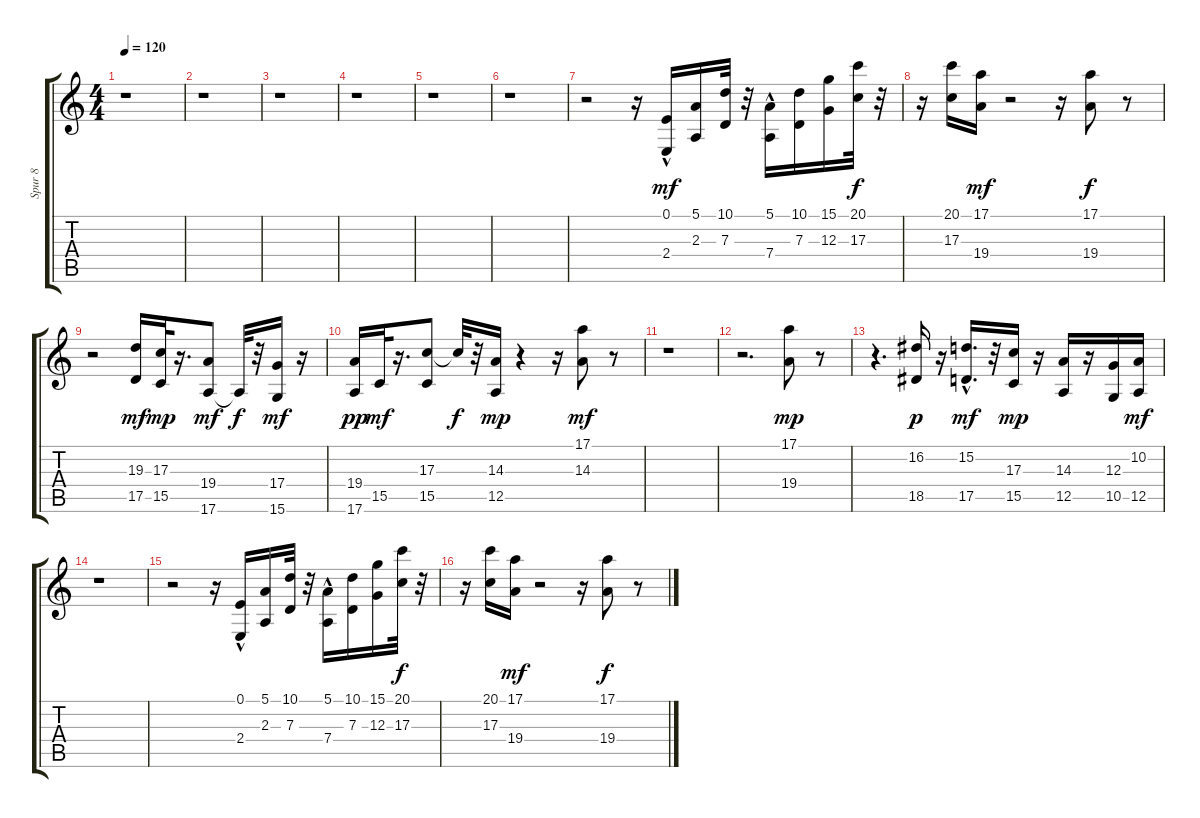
\track ("Spur 8" "Spur 8") {instrument brasssection}
\staff {score tabs}
\tuning (E4 B3 G3 D3 A2 E2) {hide}
\ts (4 4)
\tempo 120
\clef g2
\ks c
r.1{dy mf} |
r.1 |
r.1 |
r.1 |
r.1 |
r.1 |
r.2 r.16 (0.1 2.4{hac}).16 (5.1 2.3).16 (10.1 7.3).32 r.32 (5.1 7.4{hac}).16 (10.1 7.3).16 (15.1 12.3).16 (20.1 17.3).32{dy f} r.32 |
r.16 (20.1 17.3).16 (17.1 19.4).16{dy mf} r.2 r.16 (17.1 19.4).8{dy f} r.8 |
r.2 (19.3 17.5).16{dy mf} (17.3 15.5).32{dy mp} r.16{d} (19.4 17.6).8{dy mf} 17.6{t}.32{dy f} r.32 (17.4 15.6).16{dy mf} r.16 |
(19.4 17.6).16{dy pp} 15.5.32{dy mf} r.16{d} (17.3 15.5).8 17.3{t}.32{dy f} r.32 (14.3 12.5).16{dy mp} r.4 r.16 (17.1 14.3).8{dy mf} r.8 |
r.1 |
r.2{d} (17.1 19.4).8{dy mp} r.8 |
r.4{d} (16.2 18.5).16{dy p} r.16 (15.2{hac} 17.5{hac}).16{d dy mf} r.32 (17.3 15.5).16{dy mp} r.16 (14.3 12.5).16 r.16 (12.3 10.5).16 (10.2 12.5).16{dy mf} |
r.1 |
r.2 r.16 (0.1 2.4{hac}).16 (5.1 2.3).16 (10.1 7.3).32 r.32 (5.1 7.4{hac}).16 (10.1 7.3).16 (15.1 12.3).16 (20.1 17.3).32{dy f} r.32 |
r.16 (20.1 17.3).16 (17.1 19.4).16{dy mf} r.2 r.16 (17.1 19.4).8{dy f} r.8
